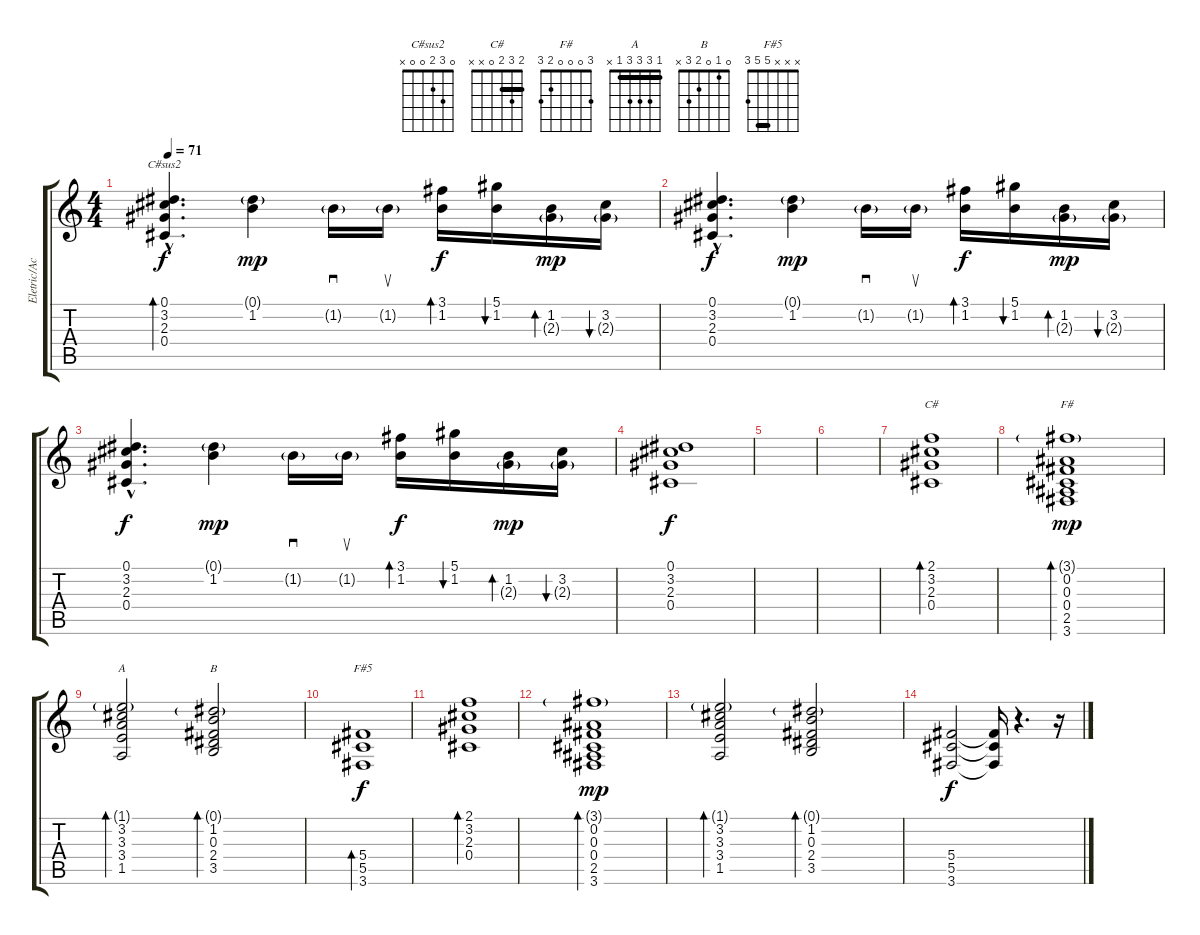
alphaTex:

\track ("Eletric/Acoustic Guitar (Clean)" "Eletric/Ac") {instrument electricguitarclean}
\staff {score tabs}
\tuning (Eb4 Bb3 Gb3 Db3 Ab2 Eb2) {hide}
\chord ("C#sus2" 0 3 2 0 0 x)
\chord ("C#" 2 3 2 0 x x) {barre 2}
\chord ("F#" 3 0 0 0 2 3)
\chord ("A" 1 3 3 3 1 x) {barre 1}
\chord ("B" 0 1 0 2 3 x)
\chord ("F#5" x x x 5 5 3) {barre 5}
\ts (4 4)
\tempo 71
\clef g2
\ks c
(0.1{hac} 3.2{hac} 2.3{hac} 0.4{hac}).4{d bd 240 ch "C#sus2" dy f instrument electricguitarclean} (0.1{g} 1.2).4{dy mp} 1.2{g}.16{sd} 1.2{g}.16{su} (3.1 1.2).16{bd 480 dy f} (5.1 1.2).16{bu 480} (1.2 2.3{g}).16{bd 240 dy mp} (3.2 2.3{g}).16{bu 240} |
(0.1{hac} 3.2{hac} 2.3{hac} 0.4{hac}).4{d dy f} (0.1{g} 1.2).4{dy mp} 1.2{g}.16{sd} 1.2{g}.16{su} (3.1 1.2).16{bd 480 dy f} (5.1 1.2).16{bu 480} (1.2 2.3{g}).16{bd 240 dy mp} (3.2 2.3{g}).16{bu 240} |
(0.1{hac} 3.2{hac} 2.3{hac} 0.4{hac}).4{d dy f} (0.1{g} 1.2).4{dy mp} 1.2{g}.16{sd} 1.2{g}.16{su} (3.1 1.2).16{bd 480 dy f} (5.1 1.2).16{bu 480} (1.2 2.3{g}).16{bd 240 dy mp} (3.2 2.3{g}).16{bu 240} |
(0.1 3.2 2.3 0.4).1{dy f} |
|
|
(2.1 3.2 2.3 0.4).1{bd 60 ch "C#" volume 10 balance 5 instrument acousticguitarsteel} |
(3.1{g} 0.2 0.3 0.4 2.5 3.6).1{bd 60 ch "F#" dy mp} |
(1.1{g} 3.2 3.3 3.4 1.5).2{bd 120 ch "A"} (0.1{g} 1.2 0.3 2.4 3.5).2{bd 60 ch "B"} |
(5.4 5.5 3.6).1{bd 60 ch "F#5" dy f volume 10 balance 8} |
(2.1 3.2 2.3 0.4).1{bd 120} |
(3.1{g} 0.2 0.3 0.4 2.5 3.6).1{bd 120 dy mp} |
(1.1{g} 3.2 3.3 3.4 1.5).2{bd 120} (0.1{g} 1.2 0.3 2.4 3.5).2{bd 60} |
(5.4 5.5 3.6).2{dy f} (5.4{t} 5.5{t} 3.6{t}).16 r.4{d} r.16
